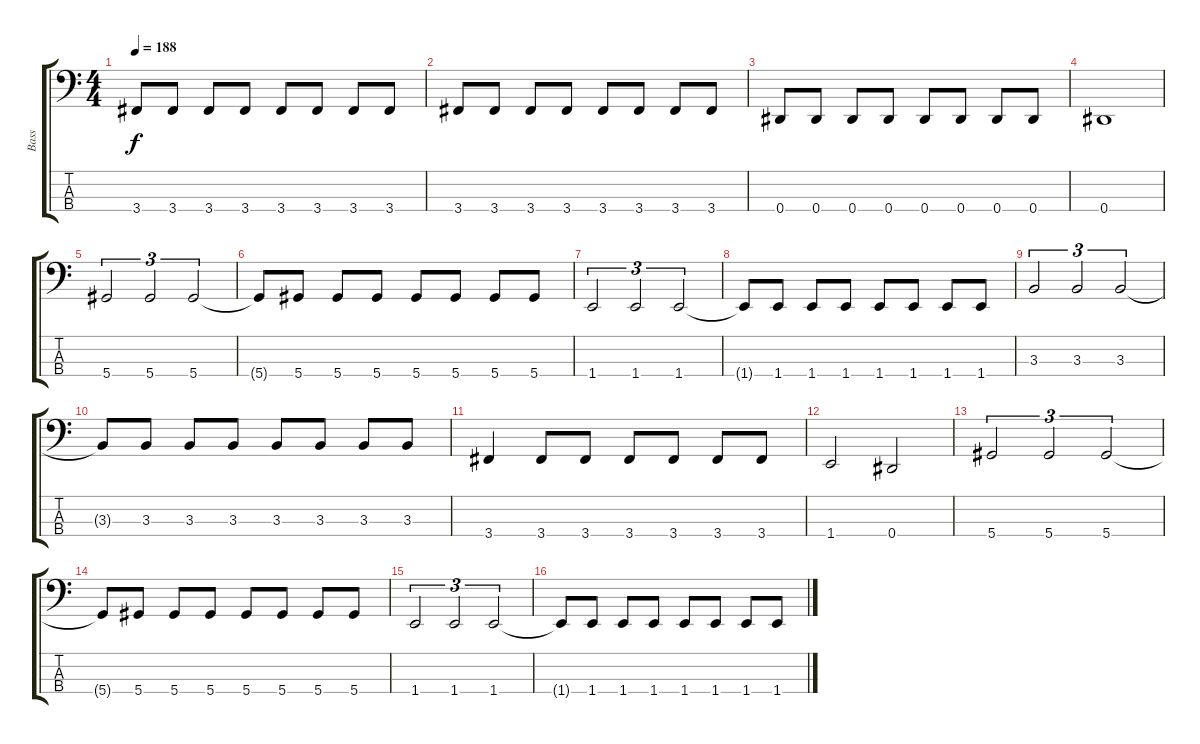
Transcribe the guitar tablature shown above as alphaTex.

\track ("Bass" "Bass") {instrument electricbassfinger}
\staff {score tabs}
\tuning (Gb2 Db2 Ab1 Eb1) {hide}
\ts (4 4)
\tempo 188
\clef f4
\ks c
3.4.8{dy f} 3.4.8 3.4.8 3.4.8 3.4.8 3.4.8 3.4.8 3.4.8 |
3.4.8 3.4.8 3.4.8 3.4.8 3.4.8 3.4.8 3.4.8 3.4.8 |
0.4.8 0.4.8 0.4.8 0.4.8 0.4.8 0.4.8 0.4.8 0.4.8 |
0.4.1 |
5.4.2{tu (3 2)} 5.4.2{tu (3 2)} 5.4.2{tu (3 2)} |
5.4{t}.8 5.4.8 5.4.8 5.4.8 5.4.8 5.4.8 5.4.8 5.4.8 |
1.4.2{tu (3 2)} 1.4.2{tu (3 2)} 1.4.2{tu (3 2)} |
1.4{t}.8 1.4.8 1.4.8 1.4.8 1.4.8 1.4.8 1.4.8 1.4.8 |
3.3.2{tu (3 2)} 3.3.2{tu (3 2)} 3.3.2{tu (3 2)} |
3.3{t}.8 3.3.8 3.3.8 3.3.8 3.3.8 3.3.8 3.3.8 3.3.8 |
3.4.4 3.4.8 3.4.8 3.4.8 3.4.8 3.4.8 3.4.8 |
1.4.2 0.4.2 |
5.4.2{tu (3 2)} 5.4.2{tu (3 2)} 5.4.2{tu (3 2)} |
5.4{t}.8 5.4.8 5.4.8 5.4.8 5.4.8 5.4.8 5.4.8 5.4.8 |
1.4.2{tu (3 2)} 1.4.2{tu (3 2)} 1.4.2{tu (3 2)} |
1.4{t}.8 1.4.8 1.4.8 1.4.8 1.4.8 1.4.8 1.4.8 1.4.8
